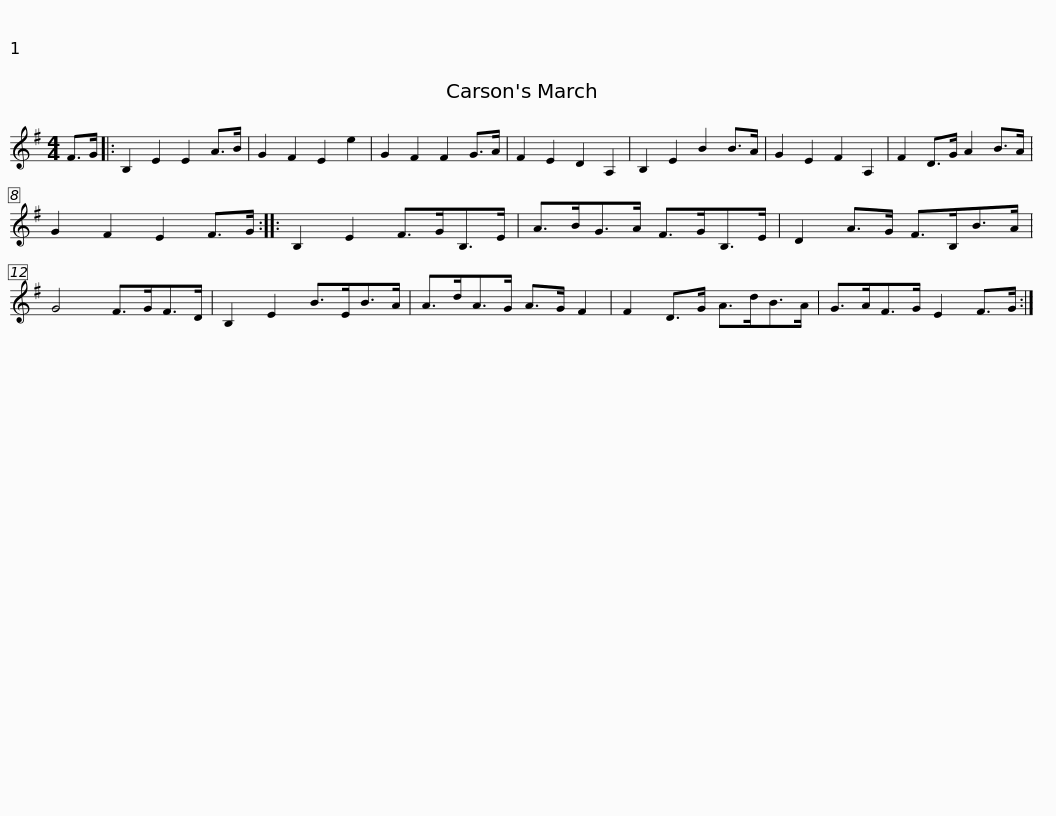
X:1
L:1/8
M:4/4
I:linebreak $
K:Emin
V:1 treble
V:1
 F>G |: B,2 E2 E2 A>B | G2 F2 E2 e2 | G2 F2 F2 G>A | F2 E2 D2 A,2 | %5
 B,2 E2 B2 B>A | G2 E2 F2 A,2 | F2 D>G A2 B>A |$ G2 F2 E2 F>G :: B,2 E2 F>GB,>E | %10
 A>BG>A F>GB,>E | D2 A>G F>B,B>A | G4 F>GF>D | B,2 E2 B>EB>A |$ A>dA>G A>G F2 | %15
 F2 D>G A>dB>A | G>AF>G E2 F>G :| %17
